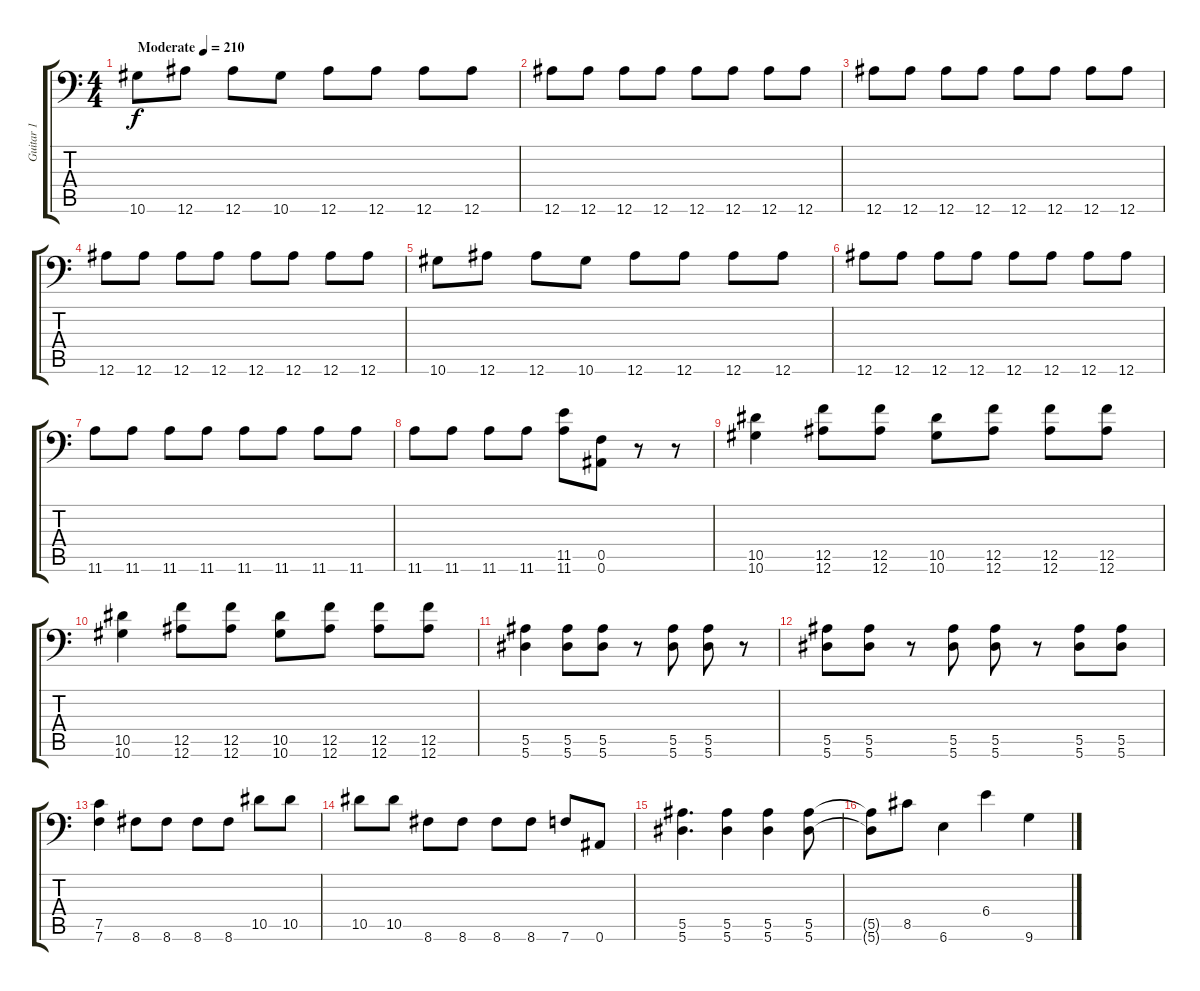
\track ("Guitar 1" "Guitar 1") {instrument distortionguitar}
\staff {score tabs}
\tuning (C4 G3 Eb3 Bb2 F2 Bb1) {hide}
\ts (4 4)
\tempo (210 "Moderate")
\clef f4
\ks c
10.6.8{dy f instrument distortionguitar} 12.6.8 12.6.8 10.6.8 12.6.8 12.6.8 12.6.8 12.6.8 |
12.6.8 12.6.8 12.6.8 12.6.8 12.6.8 12.6.8 12.6.8 12.6.8 |
12.6.8 12.6.8 12.6.8 12.6.8 12.6.8 12.6.8 12.6.8 12.6.8 |
12.6.8 12.6.8 12.6.8 12.6.8 12.6.8 12.6.8 12.6.8 12.6.8 |
10.6.8 12.6.8 12.6.8 10.6.8 12.6.8 12.6.8 12.6.8 12.6.8 |
12.6.8 12.6.8 12.6.8 12.6.8 12.6.8 12.6.8 12.6.8 12.6.8 |
11.6.8 11.6.8 11.6.8 11.6.8 11.6.8 11.6.8 11.6.8 11.6.8 |
11.6.8 11.6.8 11.6.8 11.6.8 (11.5 11.6).8 (0.5 0.6).8 r.8 r.8 |
(10.5 10.6).4 (12.5 12.6).8 (12.5 12.6).8 (10.5 10.6).8 (12.5 12.6).8 (12.5 12.6).8 (12.5 12.6).8 |
(10.5 10.6).4 (12.5 12.6).8 (12.5 12.6).8 (10.5 10.6).8 (12.5 12.6).8 (12.5 12.6).8 (12.5 12.6).8 |
(5.5 5.6).4 (5.5 5.6).8 (5.5 5.6).8 r.8 (5.5 5.6).8 (5.5 5.6).8 r.8 |
(5.5 5.6).8 (5.5 5.6).8 r.8 (5.5 5.6).8 (5.5 5.6).8 r.8 (5.5 5.6).8 (5.5 5.6).8 |
(7.5 7.6).4 8.6.8 8.6.8 8.6.8 8.6.8 10.5.8 10.5.8 |
10.5.8 10.5.8 8.6.8 8.6.8 8.6.8 8.6.8 7.6.8 0.6.8 |
(5.5 5.6).4{d} (5.5 5.6).4 (5.5 5.6).4 (5.5 5.6).8 |
(5.5{t} 5.6{t}).8 8.5.8 6.6.4 6.4.4 9.6.4
